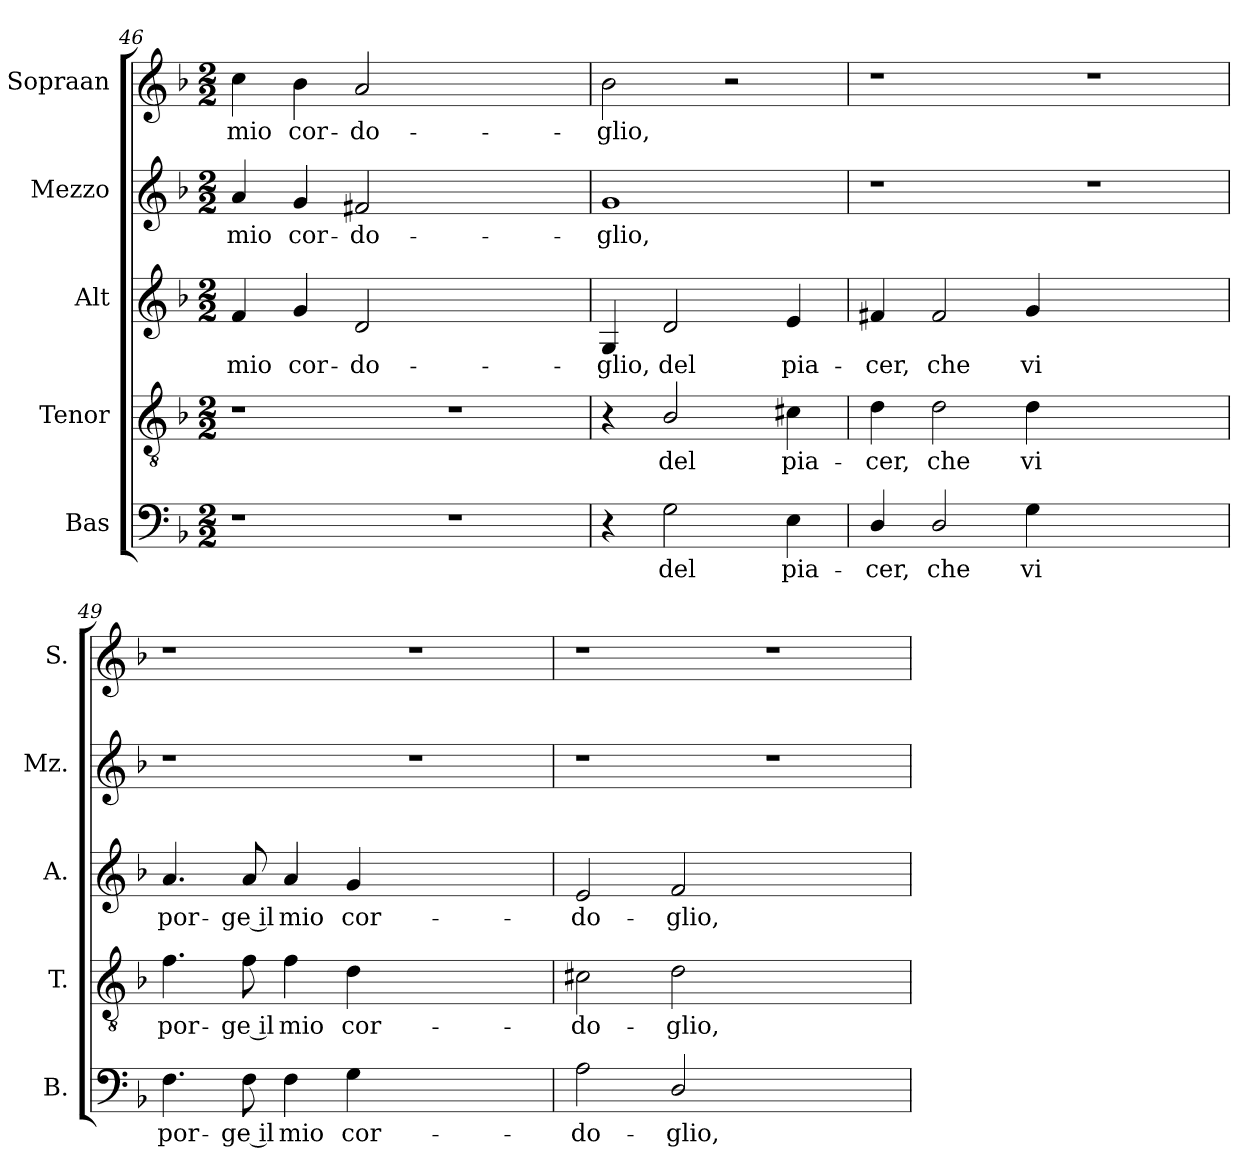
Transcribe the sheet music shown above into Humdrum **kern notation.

**kern	**text	**kern	**text	**kern	**text	**kern	**text	**kern	**text
*part5	*part5	*part4	*part4	*part3	*part3	*part2	*part2	*part1	*part1
*staff5	*staff5	*staff4	*staff4	*staff3	*staff3	*staff2	*staff2	*staff1	*staff1
*I"Bas	*	*I"Tenor	*	*I"Alt	*	*I"Mezzo	*	*I"Sopraan	*
*I'B.	*	*I'T.	*	*I'A.	*	*I'Mz.	*	*I'S.	*
*clefF4	*	*clefGv2	*	*clefG2	*	*clefG2	*	*clefG2	*
*	*	*ITrd7c12	*	*	*	*	*	*	*
*k[b-]	*	*k[b-]	*	*k[b-]	*	*k[b-]	*	*k[b-]	*
*F:	*	*F:	*	*F:	*	*F:	*	*F:	*
*M2/2	*	*M2/2	*	*M2/2	*	*M2/2	*	*M2/2	*
=46	=46	=46	=46	=46	=46	=46	=46	=46	=46
!	!	!	!	!	!LO:LY:b:color=#000000	!	!	!	!
!	!	!	!	!	!	!	!LO:LY:b:color=#000000	!	!
!	!	!	!	!	!	!	!	!	!LO:LY:b:color=#000000
1r	.	1r	.	4fi/	mio	4ai/	mio	4cci\	mio
!	!	!	!	!	!LO:LY:b:color=#000000	!	!	!	!
!	!	!	!	!	!	!	!LO:LY:b:color=#000000	!	!
!	!	!	!	!	!	!	!	!	!LO:LY:b:color=#000000
.	.	.	.	4gi/	cor-	4gi/	cor-	4b-i\	cor-
!	!	!	!	!	!LO:LY:b:color=#000000	!	!	!	!
!	!	!	!	!	!	!	!LO:LY:b:color=#000000	!	!
!	!	!	!	!	!	!	!	!	!LO:LY:b:color=#000000
.	.	.	.	2di/	-do-	2f#Xi/	-do-	2ai/	-do-
1r	.	1r	.	1ryy	.	1ryy	.	1ryy	.
=47	=47	=47	=47	=47	=47	=47	=47	=47	=47
!	!	!	!	!	!LO:LY:b:color=#000000	!	!	!	!
!	!	!	!	!	!	!	!LO:LY:b:color=#000000	!	!
!	!	!	!	!	!	!	!	!	!LO:LY:b:color=#000000
4r	.	4r	.	4Gi/	-glio,	1gi	-glio,	2b-i\	-glio,
!	!LO:LY:b:color=#000000	!	!	!	!	!	!	!	!
!	!	!	!LO:LY:b:color=#000000	!	!	!	!	!	!
!	!	!	!	!	!LO:LY:b:color=#000000	!	!	!	!
2Gi\	del	2BB-i/	del	2di/	del	.	.	.	.
.	.	.	.	.	.	.	.	2r	.
!	!LO:LY:b:color=#000000	!	!	!	!	!	!	!	!
!	!	!	!LO:LY:b:color=#000000	!	!	!	!	!	!
!	!	!	!	!	!LO:LY:b:color=#000000	!	!	!	!
4Ei\	pia-	4C#Xi\	pia-	4ei/	pia-	.	.	.	.
!!LO:LB:g=z
=48	=48	=48	=48	=48	=48	=48	=48	=48	=48
!	!LO:LY:b:color=#000000	!	!	!	!	!	!	!	!
!	!	!	!LO:LY:b:color=#000000	!	!	!	!	!	!
!	!	!	!	!	!LO:LY:b:color=#000000	!	!	!	!
4Di/	-cer,	4Di\	-cer,	4f#Xi/	-cer,	1r	.	1r	.
!	!LO:LY:b:color=#000000	!	!	!	!	!	!	!	!
!	!	!	!LO:LY:b:color=#000000	!	!	!	!	!	!
!	!	!	!	!	!LO:LY:b:color=#000000	!	!	!	!
2Di/	che	2Di\	che	2f#i/	che	.	.	.	.
!	!LO:LY:b:color=#000000	!	!	!	!	!	!	!	!
!	!	!	!LO:LY:b:color=#000000	!	!	!	!	!	!
!	!	!	!	!	!LO:LY:b:color=#000000	!	!	!	!
4Gi\	vi	4Di\	vi	4gi/	vi	.	.	.	.
1ryy	.	1ryy	.	1ryy	.	1r	.	1r	.
=49	=49	=49	=49	=49	=49	=49	=49	=49	=49
!	!LO:LY:b:color=#000000	!	!	!	!	!	!	!	!
!	!	!	!LO:LY:b:color=#000000	!	!	!	!	!	!
!	!	!	!	!	!LO:LY:b:color=#000000	!	!	!	!
4.Fi\	por-	4.Fi\	por-	4.ai/	por-	1r	.	1r	.
!	!LO:LY:b:color=#000000	!	!	!	!	!	!	!	!
!	!	!	!LO:LY:b:color=#000000	!	!	!	!	!	!
!	!	!	!	!	!LO:LY:b:color=#000000	!	!	!	!
8Fi\	-ge il	8Fi\	-ge il	8ai/	-ge il	.	.	.	.
!	!LO:LY:b:color=#000000	!	!	!	!	!	!	!	!
!	!	!	!LO:LY:b:color=#000000	!	!	!	!	!	!
!	!	!	!	!	!LO:LY:b:color=#000000	!	!	!	!
4Fi\	mio	4Fi\	mio	4ai/	mio	.	.	.	.
!	!LO:LY:b:color=#000000	!	!	!	!	!	!	!	!
!	!	!	!LO:LY:b:color=#000000	!	!	!	!	!	!
!	!	!	!	!	!LO:LY:b:color=#000000	!	!	!	!
4Gi\	cor-	4Di\	cor-	4gi/	cor-	.	.	.	.
1ryy	.	1ryy	.	1ryy	.	1r	.	1r	.
=50	=50	=50	=50	=50	=50	=50	=50	=50	=50
!	!LO:LY:b:color=#000000	!	!	!	!	!	!	!	!
!	!	!	!LO:LY:b:color=#000000	!	!	!	!	!	!
!	!	!	!	!	!LO:LY:b:color=#000000	!	!	!	!
2Ai\	-do-	2C#Xi\	-do-	2ei/	-do-	1r	.	1r	.
!	!LO:LY:b:color=#000000	!	!	!	!	!	!	!	!
!	!	!	!LO:LY:b:color=#000000	!	!	!	!	!	!
!	!	!	!	!	!LO:LY:b:color=#000000	!	!	!	!
2Di/	-glio,	2Di\	-glio,	2fi/	-glio,	.	.	.	.
1ryy	.	1ryy	.	1ryy	.	1r	.	1r	.
=	=	=	=	=	=	=	=	=	=
*-	*-	*-	*-	*-	*-	*-	*-	*-	*-
